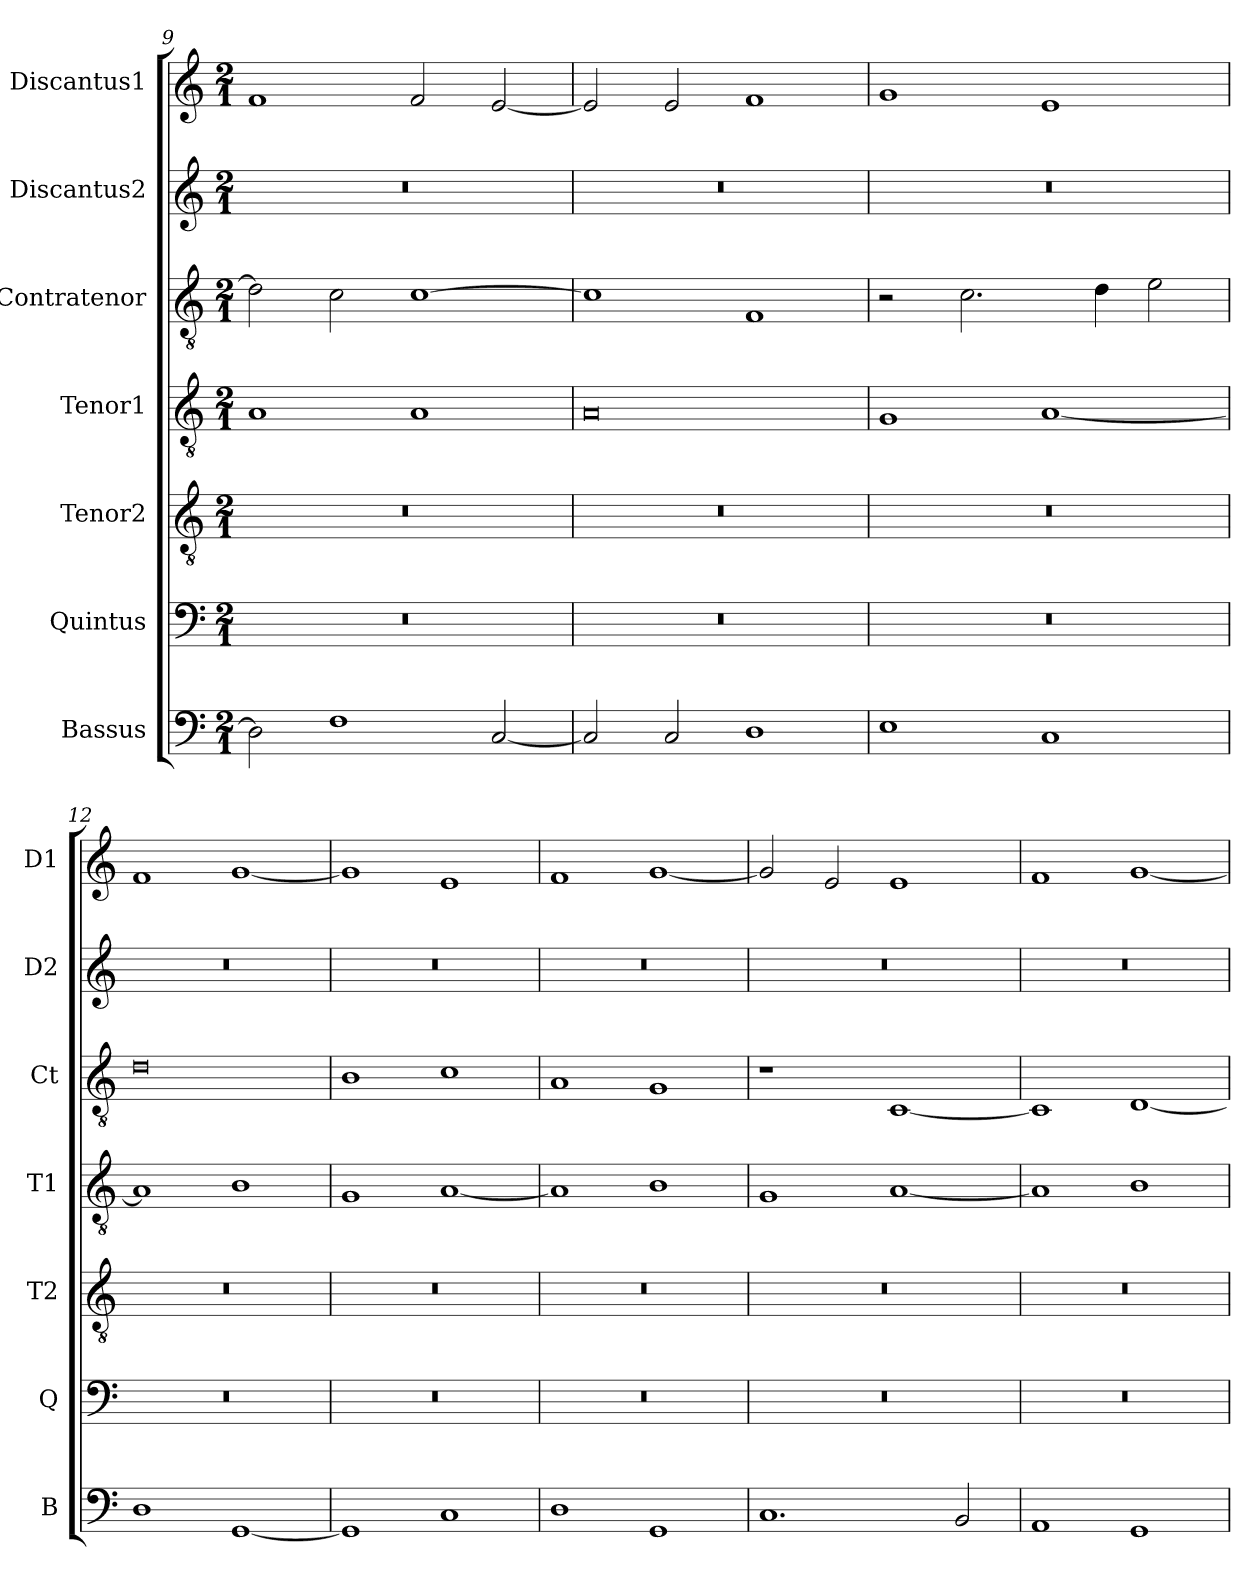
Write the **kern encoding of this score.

**kern	**kern	**kern	**kern	**kern	**kern	**kern
*part7	*part6	*part5	*part4	*part3	*part2	*part1
*staff7	*staff6	*staff5	*staff4	*staff3	*staff2	*staff1
*I"Bassus	*I"Quintus	*I"Tenor2	*I"Tenor1	*I"Contratenor	*I"Discantus2	*I"Discantus1
*I'B	*I'Q	*I'T2	*I'T1	*I'Ct	*I'D2	*I'D1
*clefF4	*clefF4	*clefGv2	*clefGv2	*clefGv2	*clefG2	*clefG2
*k[]	*k[]	*k[]	*k[]	*k[]	*k[]	*k[]
*M2/1	*M2/1	*M2/1	*M2/1	*M2/1	*M2/1	*M2/1
=9	=9	=9	=9	=9	=9	=9
2D\]	0r	0r	1A	2d\]	0r	1f
1F	.	.	.	2c\	.	.
.	.	.	1A	[1c	.	2f/
[2C/	.	.	.	.	.	[2e/
=10	=10	=10	=10	=10	=10	=10
2C/]	0r	0r	0A	1c]	0r	2e/]
2C/	.	.	.	.	.	2e/
1D	.	.	.	1F	.	1f
=11	=11	=11	=11	=11	=11	=11
1E	0r	0r	1G	2r	0r	1g
.	.	.	.	2.c\	.	.
1C	.	.	[1A	.	.	1e
.	.	.	.	4d\	.	.
.	.	.	.	2e\	.	.
=12	=12	=12	=12	=12	=12	=12
1D	0r	0r	1A]	0d	0r	1f
[1GG	.	.	1B	.	.	[1g
=13	=13	=13	=13	=13	=13	=13
1GG]	0r	0r	1G	1B	0r	1g]
1C	.	.	[1A	1c	.	1e
=14	=14	=14	=14	=14	=14	=14
1D	0r	0r	1A]	1A	0r	1f
1GG	.	.	1B	1G	.	[1g
=15	=15	=15	=15	=15	=15	=15
1.C	0r	0r	1G	1r	0r	2g/]
.	.	.	.	.	.	2e/
.	.	.	[1A	[1C	.	1e
2BB/	.	.	.	.	.	.
=16	=16	=16	=16	=16	=16	=16
1AA	0r	0r	1A]	1C]	0r	1f
1GG	.	.	1B	[1D	.	[1g
=	=	=	=	=	=	=
*-	*-	*-	*-	*-	*-	*-
